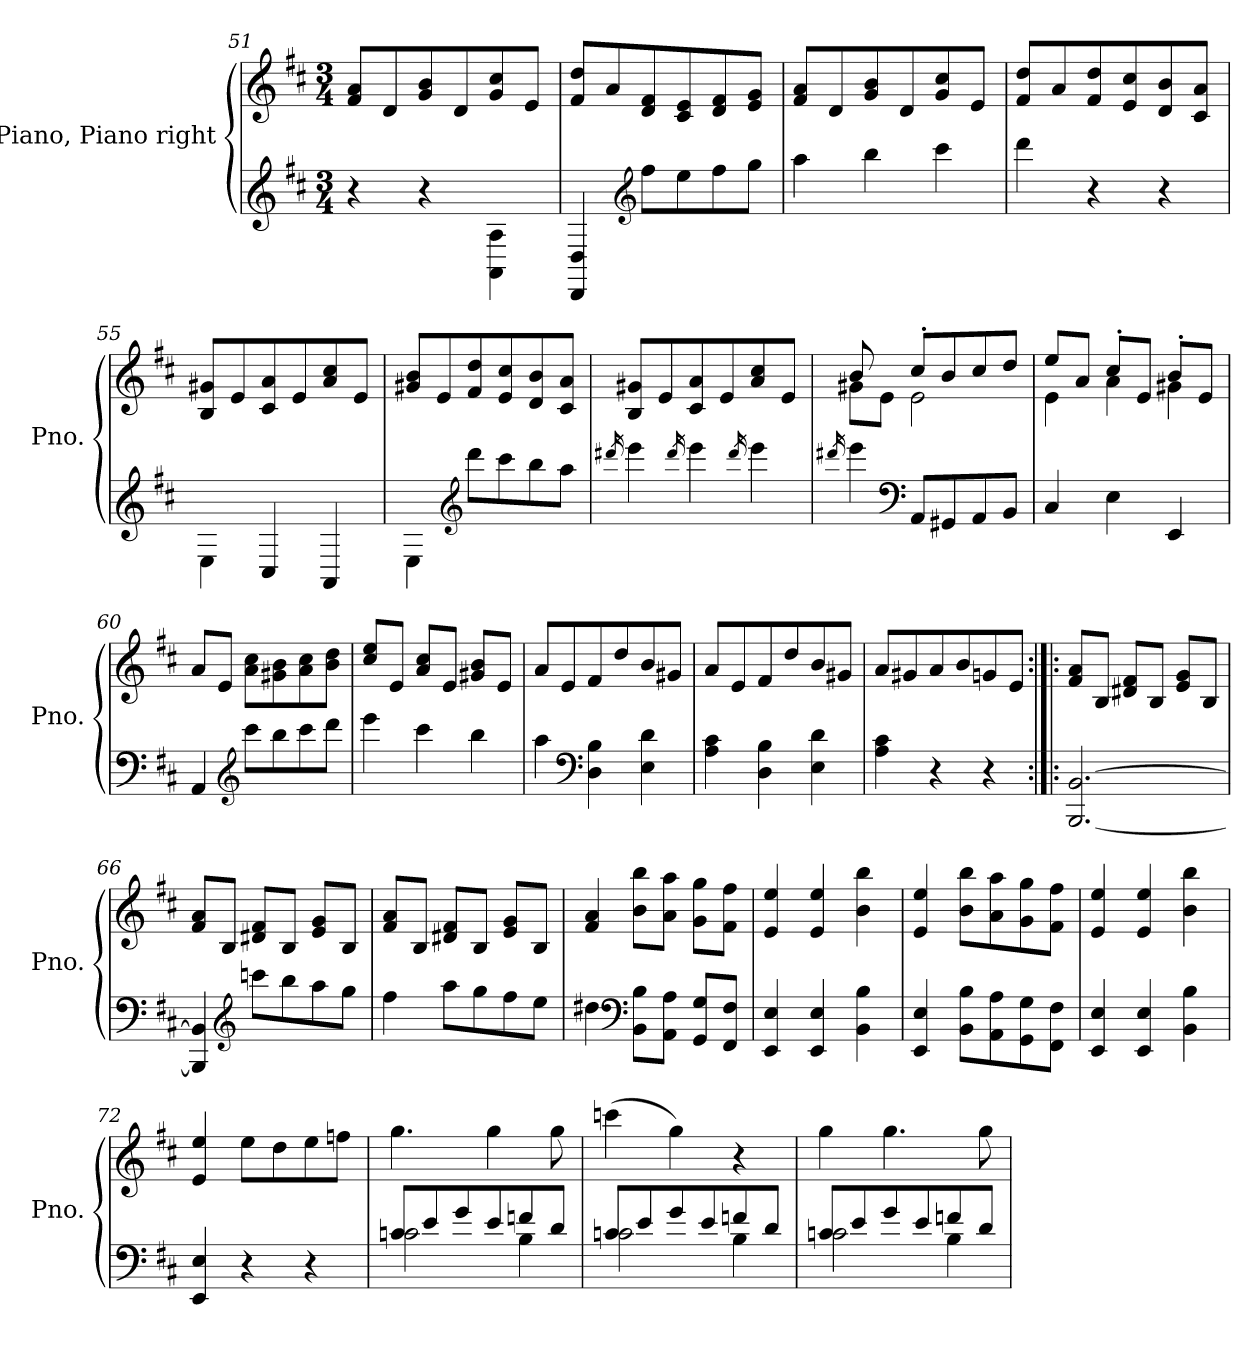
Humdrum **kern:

**kern	**kern
*part1	*part1
*staff2	*staff1
*I"Piano, Piano right	*
*I'Pno.	*
*clefG2	*clefG2
*k[f#c#]	*k[f#c#]
*M3/4	*M3/4
=51	=51
4r	8f#/ 8a/L
.	8d/
4r	8g/ 8b/
.	8d/
4AA\ 4A\	8g/ 8cc#/
.	8e/J
=52	=52
4DD/ 4D/	8f#/ 8dd/L
.	8a/
*clefG2	*
8ff#\L	8d/ 8f#/
8ee\	8c#/ 8e/
8ff#\	8d/ 8f#/
8gg\J	8e/ 8g/J
=53	=53
4aa\	8f#/ 8a/L
.	8d/
4bb\	8g/ 8b/
.	8d/
4ccc#\	8g/ 8cc#/
.	8e/J
=54	=54
4ddd\	8f#/ 8dd/L
.	8a/
4r	8f#/ 8dd/
.	8e/ 8cc#/
4r	8d/ 8b/
.	8c#/ 8a/J
!!LO:LB:g=z
=55	=55
4E\	8B/ 8g#X/L
.	8e/
4C#/	8c#/ 8a/
.	8e/
4AA/	8a/ 8cc#/
.	8e/J
=56	=56
4E\	8g#X/ 8b/L
.	8e/
*clefG2	*
8ddd\L	8f#/ 8dd/
8ccc#\	8e/ 8cc#/
8bb\	8d/ 8b/
8aa\J	8c#/ 8a/J
=57	=57
16qddd#X/	.
4eee\	8B/ 8g#X/L
.	8e/
16qddd#/	.
4eee\	8c#/ 8a/
.	8e/
16qddd#/	.
4eee\	8a/ 8cc#/
.	8e/J
=58	=58
16qddd#X/	.
*	*^
4eee\	8b/	8g#X\L
.	8ryy	8e\J
*clefF4	*	*
8AA/L	8cc#'/L	2e\
8GG#X/	8b/	.
8AA/	8cc#/	.
8BB/J	8dd/J	.
=59	=59	=59
4C#/	8ee/L	4e\
.	8a/J	.
4E\	8cc#'/L	4a\
.	8e/J	.
4EE/	8b'/L	4g#X\
.	8e/J	.
*	*v	*v
!!LO:PB:g=z
=60	=60
4AA/	8a/L
.	8e/J
*clefG2	*
8ccc#\L	8a\ 8cc#\L
8bb\	8g#X\ 8b\
8ccc#\	8a\ 8cc#\
8ddd\J	8b\ 8dd\J
=61	=61
4eee\	8cc#/ 8ee/L
.	8e/J
4ccc#\	8a/ 8cc#/L
.	8e/J
4bb\	8g#X/ 8b/L
.	8e/J
=62	=62
4aa\	8a/L
.	8e/
*clefF4	*
4D\ 4B\	8f#/
.	8dd/
4E\ 4d\	8b/
.	8g#X/J
=63	=63
4A\ 4c#\	8a/L
.	8e/
4D\ 4B\	8f#/
.	8dd/
4E\ 4d\	8b/
.	8g#X/J
=64	=64
4A\ 4c#\	8a/L
.	8g#X/
4r	8a/
.	8b/
4r	8gn/
.	8e/J
!!LO:LB:g=z
=65:|!|:	=65:|!|:
[2.BBB/ [2.BB/	8f#/ 8a/L
.	8B/J
.	8d#X/ 8f#/L
.	8B/J
.	8e/ 8g/L
.	8B/J
=66	=66
4BBB/] 4BB/]	8f#/ 8a/L
.	8B/J
*clefG2	*
8cccn\L	8d#X/ 8f#/L
8bb\	8B/J
8aa\	8e/ 8g/L
8gg\J	8B/J
=67	=67
4ff#\	8f#/ 8a/L
.	8B/J
8aa\L	8d#X/ 8f#/L
8gg\	8B/J
8ff#\	8e/ 8g/L
8ee\J	8B/J
=68	=68
4dd#X\	4f#/ 4a/
*clefF4	*
8BB\ 8B\L	8b\ 8bb\L
8AA\ 8A\J	8a\ 8aa\J
8GG/ 8G/L	8g\ 8gg\L
8FF#/ 8F#/J	8f#\ 8ff#\J
=69	=69
4EE/ 4E/	4e/ 4ee/
4EE/ 4E/	4e/ 4ee/
4BB\ 4B\	4b\ 4bb\
=70	=70
4EE/ 4E/	4e/ 4ee/
8BB\ 8B\L	8b\ 8bb\L
8AA\ 8A\	8a\ 8aa\
8GG\ 8G\	8g\ 8gg\
8FF#\ 8F#\J	8f#\ 8ff#\J
!!LO:LB:g=z
=71	=71
4EE/ 4E/	4e/ 4ee/
4EE/ 4E/	4e/ 4ee/
4BB\ 4B\	4b\ 4bb\
=72	=72
4EE/ 4E/	4e/ 4ee/
4r	8ee\L
.	8dd\
4r	8ee\
.	8ffn\J
=73	=73
*^	*
8c#/L	2cn\	4.gg\
8e/	.	.
8g/	.	.
8e/	.	4gg\
8fn/	4B\	.
8d/J	.	8gg\
=74	=74	=74
8c#/L	2cn\	(4cccn\
8e/	.	.
8g/	.	4gg\)
8e/	.	.
8fn/	4B\	4r
8d/J	.	.
=75	=75	=75
8c#/L	2cn\	4gg\
8e/	.	.
8g/	.	4.gg\
8e/	.	.
8fn/	4B\	.
8d/J	.	8gg\
*v	*v	*
=	=
*-	*-
